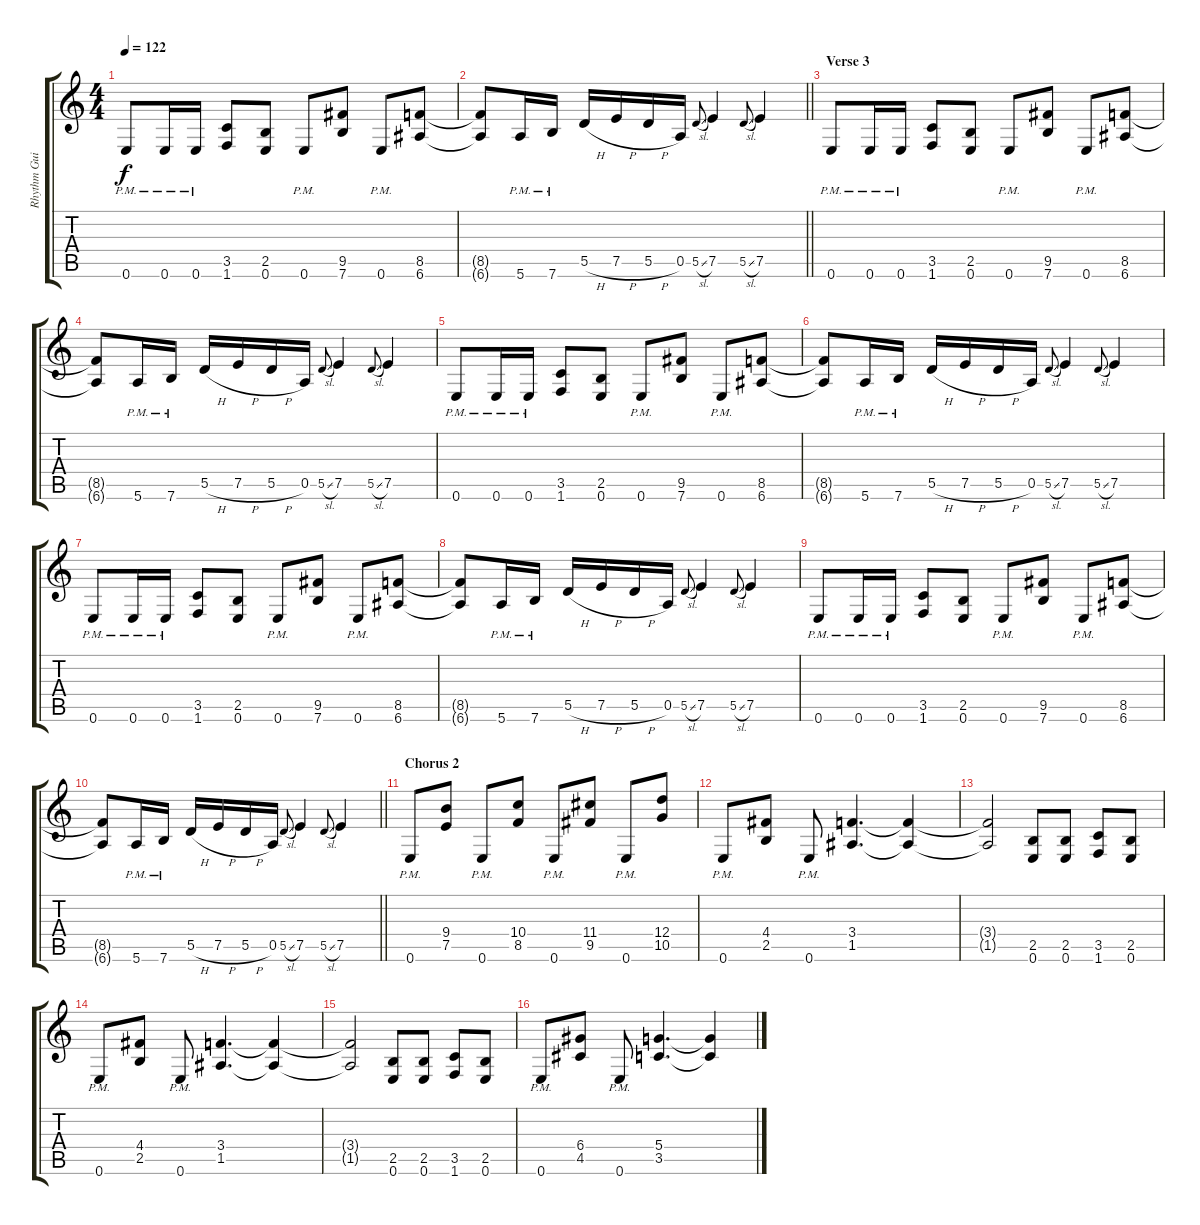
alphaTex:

\track ("Rhythm Guitar #1" "Rhythm Gui") {instrument distortionguitar}
\staff {score tabs}
\tuning (E4 B3 G3 D3 A2 E2) {hide}
\ts (4 4)
\tempo 122
\clef g2
\ks c
0.6{pm}.8{dy f} 0.6{pm}.16 0.6{pm}.16 (3.5 1.6).8 (2.5 0.6).8 0.6{pm}.8 (9.5 7.6).8 0.6{pm}.8 (8.5 6.6).8 |
\barLineRight lightlight
(8.5{t} 6.6{t}).8 5.6{pm}.16 7.6{pm}.16 5.5{h}.16 7.5{h}.16 5.5{h}.16 0.5.16 5.5{sl}.8{gr onbeat} 7.5.4 5.5{sl}.8{gr onbeat} 7.5.4 |
\section ("" "Verse 3")
0.6{pm}.8 0.6{pm}.16 0.6{pm}.16 (3.5 1.6).8 (2.5 0.6).8 0.6{pm}.8 (9.5 7.6).8 0.6{pm}.8 (8.5 6.6).8 |
(8.5{t} 6.6{t}).8 5.6{pm}.16 7.6{pm}.16 5.5{h}.16 7.5{h}.16 5.5{h}.16 0.5.16 5.5{sl}.8{gr onbeat} 7.5.4 5.5{sl}.8{gr onbeat} 7.5.4 |
0.6{pm}.8 0.6{pm}.16 0.6{pm}.16 (3.5 1.6).8 (2.5 0.6).8 0.6{pm}.8 (9.5 7.6).8 0.6{pm}.8 (8.5 6.6).8 |
(8.5{t} 6.6{t}).8 5.6{pm}.16 7.6{pm}.16 5.5{h}.16 7.5{h}.16 5.5{h}.16 0.5.16 5.5{sl}.8{gr onbeat} 7.5.4 5.5{sl}.8{gr onbeat} 7.5.4 |
0.6{pm}.8 0.6{pm}.16 0.6{pm}.16 (3.5 1.6).8 (2.5 0.6).8 0.6{pm}.8 (9.5 7.6).8 0.6{pm}.8 (8.5 6.6).8 |
(8.5{t} 6.6{t}).8 5.6{pm}.16 7.6{pm}.16 5.5{h}.16 7.5{h}.16 5.5{h}.16 0.5.16 5.5{sl}.8{gr onbeat} 7.5.4 5.5{sl}.8{gr onbeat} 7.5.4 |
0.6{pm}.8 0.6{pm}.16 0.6{pm}.16 (3.5 1.6).8 (2.5 0.6).8 0.6{pm}.8 (9.5 7.6).8 0.6{pm}.8 (8.5 6.6).8 |
\barLineRight lightlight
(8.5{t} 6.6{t}).8 5.6{pm}.16 7.6{pm}.16 5.5{h}.16 7.5{h}.16 5.5{h}.16 0.5.16 5.5{sl}.8{gr onbeat} 7.5.4 5.5{sl}.8{gr onbeat} 7.5.4 |
\section ("" "Chorus 2")
0.6{pm}.8 (9.4 7.5).8 0.6{pm}.8 (10.4 8.5).8 0.6{pm}.8 (11.4 9.5).8 0.6{pm}.8 (12.4 10.5).8 |
0.6{pm}.8 (4.4 2.5).8 0.6{pm}.8 (3.4 1.5).4{d} (3.4{t} 1.5{t}).4 |
(3.4{t} 1.5{t}).2 (2.5 0.6).8 (2.5 0.6).8 (3.5 1.6).8 (2.5 0.6).8 |
0.6{pm}.8 (4.4 2.5).8 0.6{pm}.8 (3.4 1.5).4{d} (3.4{t} 1.5{t}).4 |
(3.4{t} 1.5{t}).2 (2.5 0.6).8 (2.5 0.6).8 (3.5 1.6).8 (2.5 0.6).8 |
0.6{pm}.8 (6.4 4.5).8 0.6{pm}.8 (5.4 3.5).4{d} (5.4{t} 3.5{t}).4
